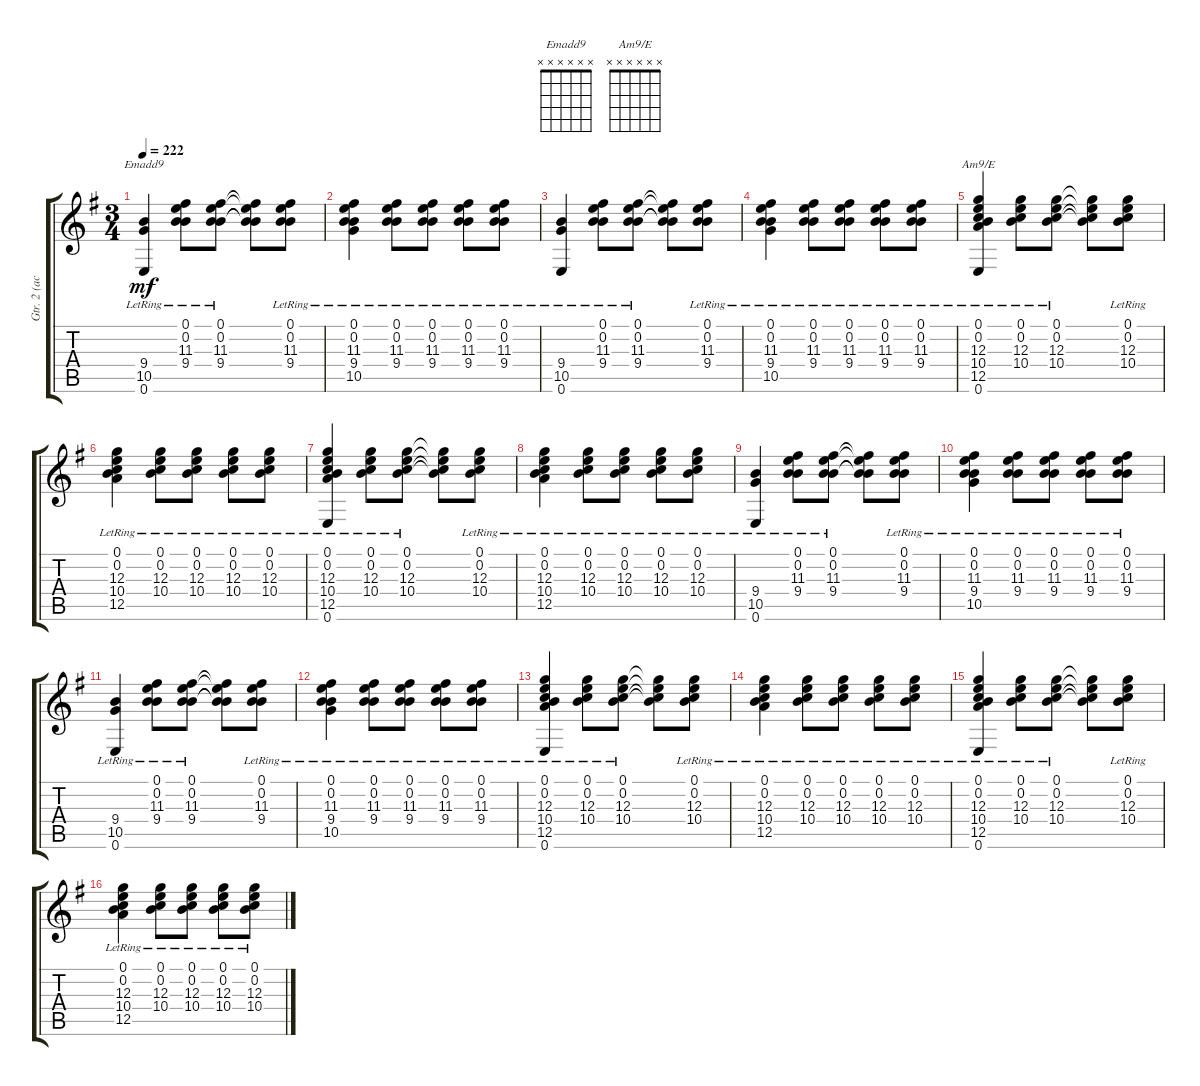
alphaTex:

\track ("Gtr. 2 (acous.)" "Gtr. 2 (ac") {instrument acousticguitarsteel}
\staff {score tabs}
\tuning (E4 B3 G3 D3 A2 E2) {hide}
\chord ("Emadd9" x x x x x x)
\chord ("Am9/E" x x x x x x)
\ts (3 4)
\tempo 222
\clef g2
\ks g
(9.4{lr} 10.5{lr} 0.6{lr}).4{ch "Emadd9" dy mf} (0.1{lr} 0.2{lr} 11.3{lr} 9.4{lr}).8 (0.1{lr} 0.2{lr} 11.3{lr} 9.4{lr}).8 (0.1{t} 0.2{t} 11.3{t} 9.4{t}).8 (0.1{lr} 0.2{lr} 11.3{lr} 9.4{lr}).8 |
(0.1{lr} 0.2{lr} 11.3{lr} 9.4{lr} 10.5{lr}).4 (0.1{lr} 0.2{lr} 11.3{lr} 9.4{lr}).8 (0.1{lr} 0.2{lr} 11.3{lr} 9.4{lr}).8 (0.1{lr} 0.2{lr} 11.3{lr} 9.4{lr}).8 (0.1{lr} 0.2{lr} 11.3{lr} 9.4{lr}).8 |
(9.4{lr} 10.5{lr} 0.6{lr}).4 (0.1{lr} 0.2{lr} 11.3{lr} 9.4{lr}).8 (0.1{lr} 0.2{lr} 11.3{lr} 9.4{lr}).8 (0.1{t} 0.2{t} 11.3{t} 9.4{t}).8 (0.1{lr} 0.2{lr} 11.3{lr} 9.4{lr}).8 |
(0.1{lr} 0.2{lr} 11.3{lr} 9.4{lr} 10.5{lr}).4 (0.1{lr} 0.2{lr} 11.3{lr} 9.4{lr}).8 (0.1{lr} 0.2{lr} 11.3{lr} 9.4{lr}).8 (0.1{lr} 0.2{lr} 11.3{lr} 9.4{lr}).8 (0.1{lr} 0.2{lr} 11.3{lr} 9.4{lr}).8 |
(0.1{lr} 0.2{lr} 12.3{lr} 10.4{lr} 12.5{lr} 0.6{lr}).4{ch "Am9/E"} (0.1{lr} 0.2{lr} 12.3{lr} 10.4{lr}).8 (0.1{lr} 0.2{lr} 12.3{lr} 10.4{lr}).8 (0.1{t} 0.2{t} 12.3{t} 10.4{t}).8 (0.1{lr} 0.2{lr} 12.3{lr} 10.4{lr}).8 |
(0.1{lr} 0.2{lr} 12.3{lr} 10.4{lr} 12.5{lr}).4 (0.1{lr} 0.2{lr} 12.3{lr} 10.4{lr}).8 (0.1{lr} 0.2{lr} 12.3{lr} 10.4{lr}).8 (0.1{lr} 0.2{lr} 12.3{lr} 10.4{lr}).8 (0.1{lr} 0.2{lr} 12.3{lr} 10.4{lr}).8 |
(0.1{lr} 0.2{lr} 12.3{lr} 10.4{lr} 12.5{lr} 0.6{lr}).4 (0.1{lr} 0.2{lr} 12.3{lr} 10.4{lr}).8 (0.1{lr} 0.2{lr} 12.3{lr} 10.4{lr}).8 (0.1{t} 0.2{t} 12.3{t} 10.4{t}).8 (0.1{lr} 0.2{lr} 12.3{lr} 10.4{lr}).8 |
(0.1{lr} 0.2{lr} 12.3{lr} 10.4{lr} 12.5{lr}).4 (0.1{lr} 0.2{lr} 12.3{lr} 10.4{lr}).8 (0.1{lr} 0.2{lr} 12.3{lr} 10.4{lr}).8 (0.1{lr} 0.2{lr} 12.3{lr} 10.4{lr}).8 (0.1{lr} 0.2{lr} 12.3{lr} 10.4{lr}).8 |
(9.4{lr} 10.5{lr} 0.6{lr}).4 (0.1{lr} 0.2{lr} 11.3{lr} 9.4{lr}).8 (0.1{lr} 0.2{lr} 11.3{lr} 9.4{lr}).8 (0.1{t} 0.2{t} 11.3{t} 9.4{t}).8 (0.1{lr} 0.2{lr} 11.3{lr} 9.4{lr}).8 |
(0.1{lr} 0.2{lr} 11.3{lr} 9.4{lr} 10.5{lr}).4 (0.1{lr} 0.2{lr} 11.3{lr} 9.4{lr}).8 (0.1{lr} 0.2{lr} 11.3{lr} 9.4{lr}).8 (0.1{lr} 0.2{lr} 11.3{lr} 9.4{lr}).8 (0.1{lr} 0.2{lr} 11.3{lr} 9.4{lr}).8 |
(9.4{lr} 10.5{lr} 0.6{lr}).4 (0.1{lr} 0.2{lr} 11.3{lr} 9.4{lr}).8 (0.1{lr} 0.2{lr} 11.3{lr} 9.4{lr}).8 (0.1{t} 0.2{t} 11.3{t} 9.4{t}).8 (0.1{lr} 0.2{lr} 11.3{lr} 9.4{lr}).8 |
(0.1{lr} 0.2{lr} 11.3{lr} 9.4{lr} 10.5{lr}).4 (0.1{lr} 0.2{lr} 11.3{lr} 9.4{lr}).8 (0.1{lr} 0.2{lr} 11.3{lr} 9.4{lr}).8 (0.1{lr} 0.2{lr} 11.3{lr} 9.4{lr}).8 (0.1{lr} 0.2{lr} 11.3{lr} 9.4{lr}).8 |
(0.1{lr} 0.2{lr} 12.3{lr} 10.4{lr} 12.5{lr} 0.6{lr}).4 (0.1{lr} 0.2{lr} 12.3{lr} 10.4{lr}).8 (0.1{lr} 0.2{lr} 12.3{lr} 10.4{lr}).8 (0.1{t} 0.2{t} 12.3{t} 10.4{t}).8 (0.1{lr} 0.2{lr} 12.3{lr} 10.4{lr}).8 |
(0.1{lr} 0.2{lr} 12.3{lr} 10.4{lr} 12.5{lr}).4 (0.1{lr} 0.2{lr} 12.3{lr} 10.4{lr}).8 (0.1{lr} 0.2{lr} 12.3{lr} 10.4{lr}).8 (0.1{lr} 0.2{lr} 12.3{lr} 10.4{lr}).8 (0.1{lr} 0.2{lr} 12.3{lr} 10.4{lr}).8 |
(0.1{lr} 0.2{lr} 12.3{lr} 10.4{lr} 12.5{lr} 0.6{lr}).4 (0.1{lr} 0.2{lr} 12.3{lr} 10.4{lr}).8 (0.1{lr} 0.2{lr} 12.3{lr} 10.4{lr}).8 (0.1{t} 0.2{t} 12.3{t} 10.4{t}).8 (0.1{lr} 0.2{lr} 12.3{lr} 10.4{lr}).8 |
(0.1{lr} 0.2{lr} 12.3{lr} 10.4{lr} 12.5{lr}).4 (0.1{lr} 0.2{lr} 12.3{lr} 10.4{lr}).8 (0.1{lr} 0.2{lr} 12.3{lr} 10.4{lr}).8 (0.1{lr} 0.2{lr} 12.3{lr} 10.4{lr}).8 (0.1{lr} 0.2{lr} 12.3{lr} 10.4{lr}).8
